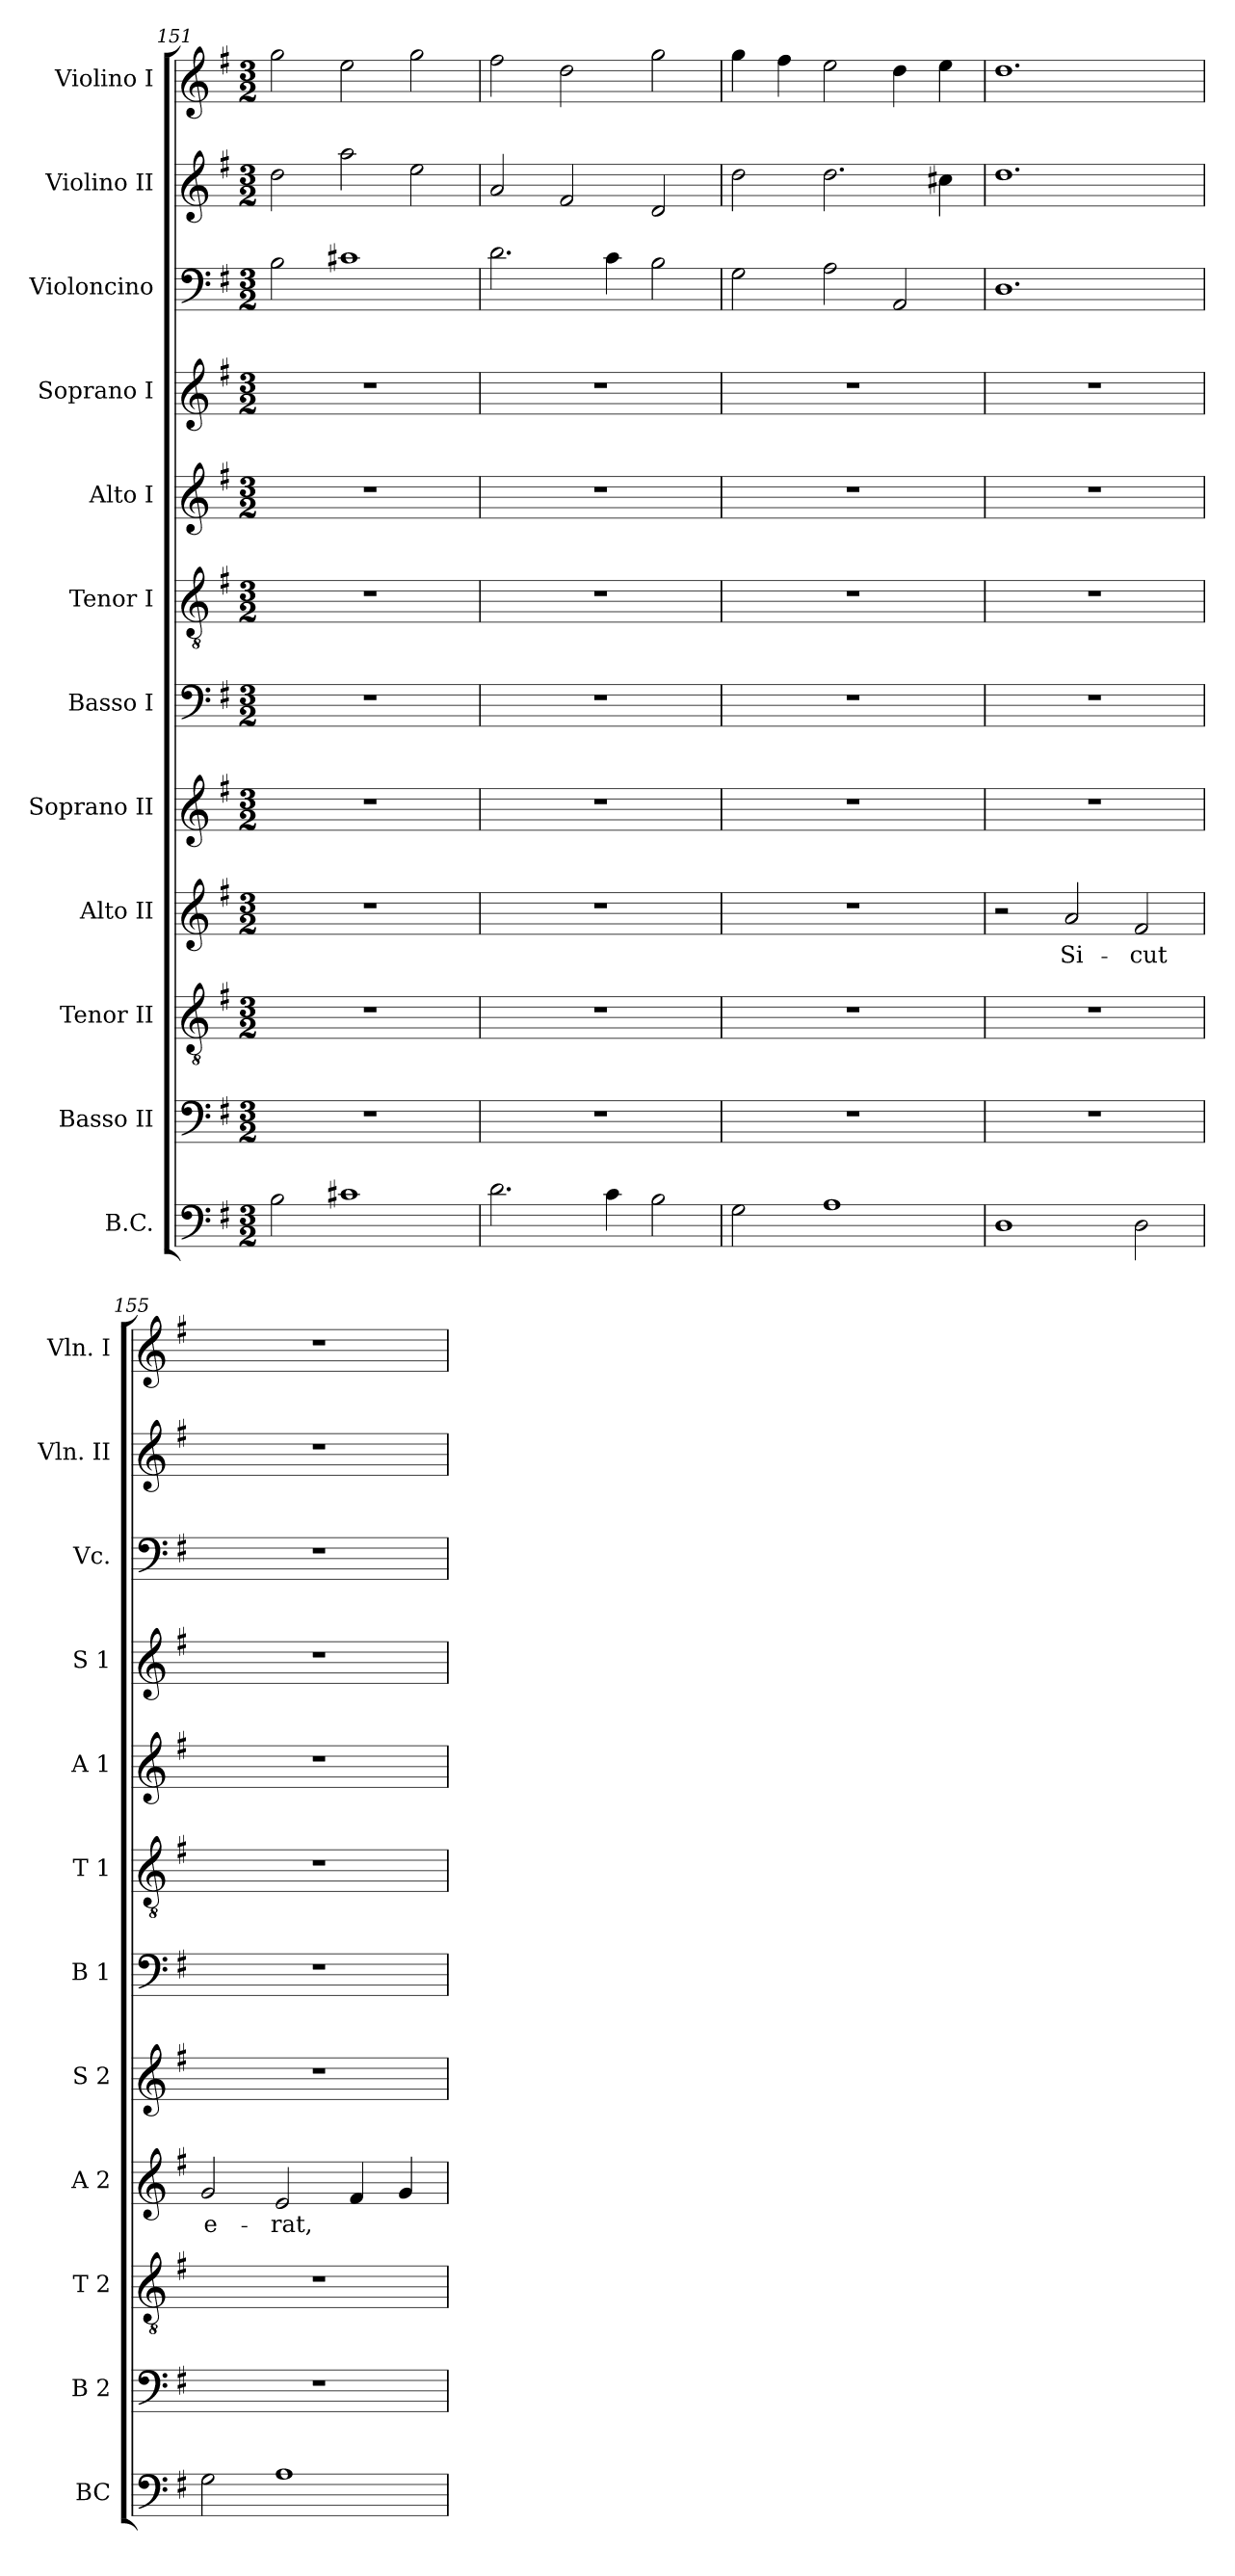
**kern	**kern	**kern	**kern	**text	**kern	**kern	**kern	**kern	**kern	**kern	**kern	**kern
*part12	*part11	*part10	*part9	*part9	*part8	*part7	*part6	*part5	*part4	*part3	*part2	*part1
*staff12	*staff11	*staff10	*staff9	*staff9	*staff8	*staff7	*staff6	*staff5	*staff4	*staff3	*staff2	*staff1
*I"B.C.	*I"Basso II	*I"Tenor II	*I"Alto II	*	*I"Soprano II	*I"Basso I	*I"Tenor I	*I"Alto I	*I"Soprano I	*I"Violoncino	*I"Violino II	*I"Violino I
*I'BC	*I'B 2	*I'T 2	*I'A 2	*	*I'S 2	*I'B 1	*I'T 1	*I'A 1	*I'S 1	*I'Vc.	*I'Vln. II	*I'Vln. I
*clefF4	*clefF4	*clefGv2	*clefG2	*	*clefG2	*clefF4	*clefGv2	*clefG2	*clefG2	*clefF4	*clefG2	*clefG2
*k[f#]	*k[f#]	*k[f#]	*k[f#]	*	*k[f#]	*k[f#]	*k[f#]	*k[f#]	*k[f#]	*k[f#]	*k[f#]	*k[f#]
*G:	*G:	*G:	*G:	*	*G:	*G:	*G:	*G:	*G:	*G:	*G:	*G:
*M3/2	*M3/2	*M3/2	*M3/2	*	*M3/2	*M3/2	*M3/2	*M3/2	*M3/2	*M3/2	*M3/2	*M3/2
=151	=151	=151	=151	=151	=151	=151	=151	=151	=151	=151	=151	=151
2B\	1.r	1.r	1.r	.	1.r	1.r	1.r	1.r	1.r	2B\	2dd\	2gg\
1c#X	.	.	.	.	.	.	.	.	.	1c#X	2aa\	2ee\
.	.	.	.	.	.	.	.	.	.	.	2ee\	2gg\
=152	=152	=152	=152	=152	=152	=152	=152	=152	=152	=152	=152	=152
2.d\	1.r	1.r	1.r	.	1.r	1.r	1.r	1.r	1.r	2.d\	2a/	2ff#\
.	.	.	.	.	.	.	.	.	.	.	2f#/	2dd\
4c\	.	.	.	.	.	.	.	.	.	4c\	.	.
2B\	.	.	.	.	.	.	.	.	.	2B\	2d/	2gg\
=153	=153	=153	=153	=153	=153	=153	=153	=153	=153	=153	=153	=153
2G\	1.r	1.r	1.r	.	1.r	1.r	1.r	1.r	1.r	2G\	2dd\	4gg\
.	.	.	.	.	.	.	.	.	.	.	.	4ff#\
1A	.	.	.	.	.	.	.	.	.	2A\	2.dd\	2ee\
.	.	.	.	.	.	.	.	.	.	2AA/	.	4dd\
.	.	.	.	.	.	.	.	.	.	.	4cc#X\	4ee\
!!LO:PB:g=z
=154	=154	=154	=154	=154	=154	=154	=154	=154	=154	=154	=154	=154
1D	1.r	1.r	2r	.	1.r	1.r	1.r	1.r	1.r	1.D	1.dd	1.dd
!	!	!	!	!LO:LY:b	!	!	!	!	!	!	!	!
.	.	.	2a/	Si-	.	.	.	.	.	.	.	.
!	!	!	!	!LO:LY:b	!	!	!	!	!	!	!	!
2D\	.	.	2f#/	-cut	.	.	.	.	.	.	.	.
=155	=155	=155	=155	=155	=155	=155	=155	=155	=155	=155	=155	=155
!	!	!	!	!LO:LY:b	!	!	!	!	!	!	!	!
2G\	1.r	1.r	2g/	e-	1.r	1.r	1.r	1.r	1.r	1.r	1.r	1.r
!	!	!	!	!LO:LY:b	!	!	!	!	!	!	!	!
1A	.	.	2e/	-rat,	.	.	.	.	.	.	.	.
.	.	.	4f#/	.	.	.	.	.	.	.	.	.
.	.	.	4g/	.	.	.	.	.	.	.	.	.
=	=	=	=	=	=	=	=	=	=	=	=	=
*-	*-	*-	*-	*-	*-	*-	*-	*-	*-	*-	*-	*-
